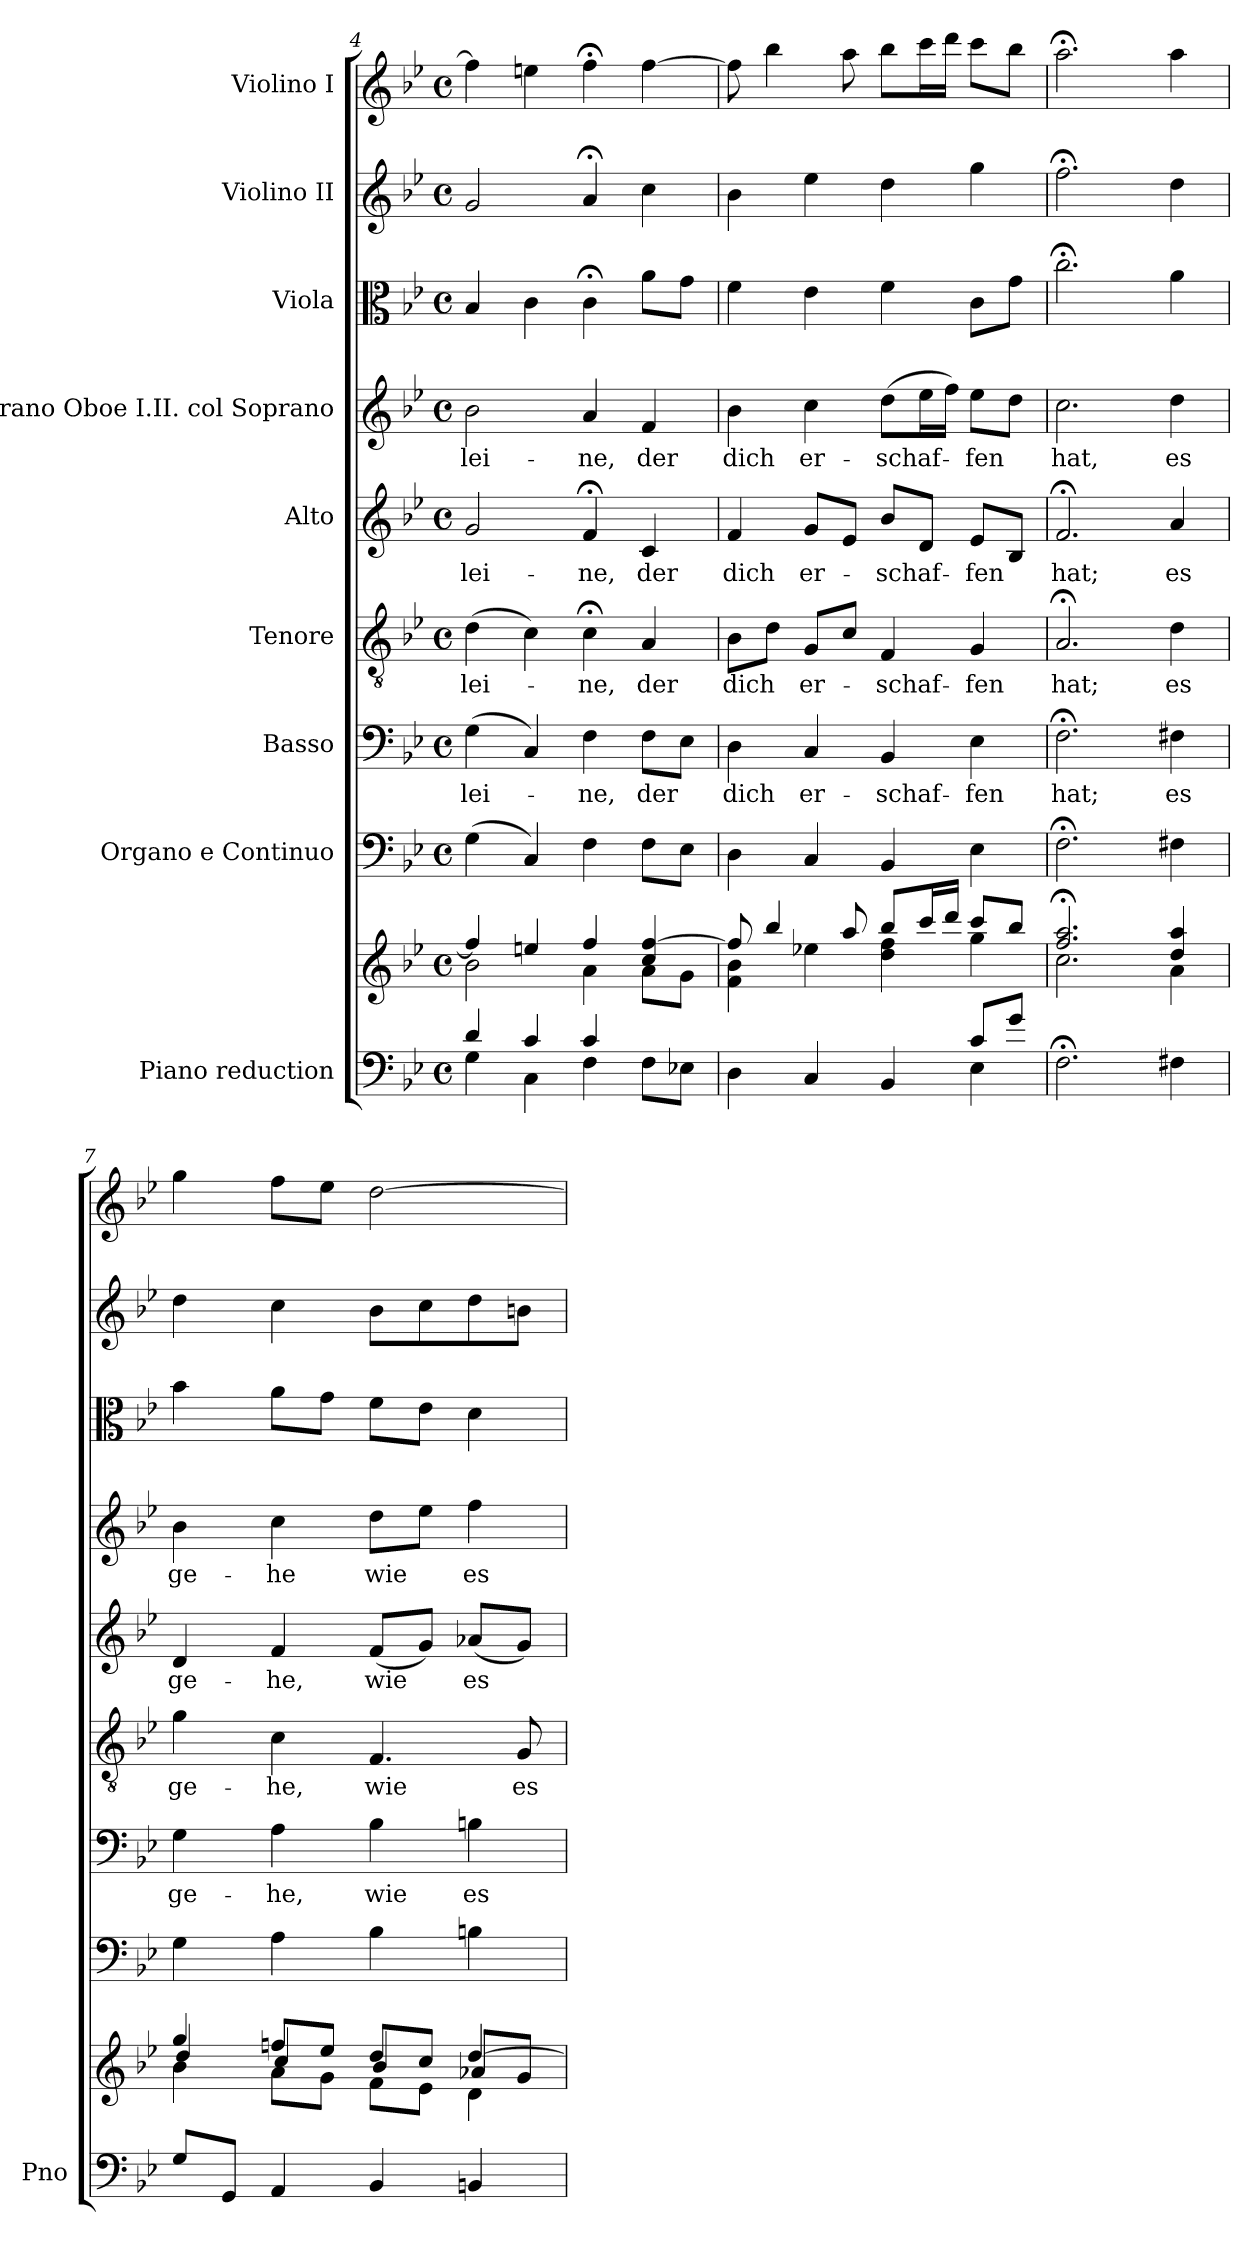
**kern	**kern	**kern	**kern	**text	**kern	**text	**kern	**text	**kern	**text	**kern	**kern	**kern
*part9	*part9	*part8	*part7	*part7	*part6	*part6	*part5	*part5	*part4	*part4	*part3	*part2	*part1
*staff10	*staff9	*staff8	*staff7	*staff7	*staff6	*staff6	*staff5	*staff5	*staff4	*staff4	*staff3	*staff2	*staff1
*I"Piano reduction	*	*I"Organo e Continuo	*I"Basso	*	*I"Tenore	*	*I"Alto	*	*I"Soprano Oboe I.II. col Soprano	*	*I"Viola	*I"Violino II	*I"Violino I
*I'Pno	*	*	*	*	*	*	*	*	*	*	*	*	*
*clefF4	*clefG2	*clefF4	*clefF4	*	*clefGv2	*	*clefG2	*	*clefG2	*	*clefC3	*clefG2	*clefG2
*k[b-e-]	*k[b-e-]	*k[b-e-]	*k[b-e-]	*	*k[b-e-]	*	*k[b-e-]	*	*k[b-e-]	*	*k[b-e-]	*k[b-e-]	*k[b-e-]
*M4/4	*M4/4	*M4/4	*M4/4	*	*M4/4	*	*M4/4	*	*M4/4	*	*M4/4	*M4/4	*M4/4
*met(c)	*met(c)	*met(c)	*met(c)	*	*met(c)	*	*met(c)	*	*met(c)	*	*met(c)	*met(c)	*met(c)
=4	=4	=4	=4	=4	=4	=4	=4	=4	=4	=4	=4	=4	=4
*^	*^	*	*	*	*	*	*	*	*	*	*	*	*
!	!	!	!	!	!	!LO:LY:b	!	!LO:LY:b	!	!LO:LY:b	!	!LO:LY:b	!	!	!
4d/	4G\	4ff/]	2b-\	(>4G\	(>4G\	-lei-	(>4d\	-lei-	2g/	-lei-	2b-\	-lei-	4B-/	2g/	4ff\]
4c/	4C\	4een/	.	4C/)	4C/)	.	4c\)	.	.	.	.	.	4c\	.	4een\
!	!	!	!	!	!	!LO:LY:b	!	!LO:LY:b	!	!LO:LY:b	!	!LO:LY:b	!	!	!
4c/	4F\	4ff/	4a\	4F\	4F\	-ne,	4c;<\	-ne,	4f;</	-ne,	4a/	-ne,	4c;<\	4a;</	4ff;<\
!	!	!	!	!	!	!LO:LY:b	!	!LO:LY:b	!	!LO:LY:b	!	!LO:LY:b	!	!	!
4ryy	8F\L	4cc/ [4ff/	8a\L	8F\L	8F\L	der	4A/	der	4c/	der	4f/	der	8a\L	4cc\	[4ff\
.	8E-X\J	.	8g\J	8E-\J	8E-\J	.	.	.	.	.	.	.	8g\J	.	.
!!LO:PB:g=z
=5	=5	=5	=5	=5	=5	=5	=5	=5	=5	=5	=5	=5	=5	=5	=5
!	!	!	!	!	!	!LO:LY:b	!	!LO:LY:b	!	!LO:LY:b	!	!LO:LY:b	!	!	!
4ryy	4D\	8ff/]	4f\ 4b-\	4D\	4D\	dich	8B-\L	dich	4f/	dich	4b-\	dich	4f\	4b-\	8ff\]
.	.	4bb-/	.	.	.	.	8d\J	.	.	.	.	.	.	.	4bb-\
!	!	!	!	!	!	!LO:LY:b	!	!LO:LY:b	!	!LO:LY:b	!	!LO:LY:b	!	!	!
4C/	4ryy	.	4ee-X\	4C/	4C/	er-	8G/L	er-	8g/L	er-	4cc\	er-	4e-\	4ee-\	.
.	.	8aa/	.	.	.	.	8c/J	.	8e-/J	.	.	.	.	.	8aa\
!	!	!	!	!	!	!LO:LY:b	!	!LO:LY:b	!	!LO:LY:b	!	!LO:LY:b	!	!	!
4BB-/	4ryy	8bb-/L	4dd\ 4ff\	4BB-/	4BB-/	-schaf-	4F/	-schaf-	8b-/L	-schaf-	(>8dd\L	-schaf-	4f\	4dd\	8bb-\L
.	.	16ccc/L	.	.	.	.	.	.	8d/J	.	16ee-\L	.	.	.	16ccc\L
.	.	16ddd/JJ	.	.	.	.	.	.	.	.	16ff\JJ)	.	.	.	16ddd\JJ
!	!	!	!	!	!	!LO:LY:b	!	!LO:LY:b	!	!LO:LY:b	!	!LO:LY:b	!	!	!
8c/L	4E-\	8ccc/L	4gg\	4E-\	4E-\	-fen	4G/	-fen	8e-/L	-fen	8ee-\L	-fen	8c\L	4gg\	8ccc\L
8g/J	.	8bb-/J	.	.	.	.	.	.	8B-/J	.	8dd\J	.	8g\J	.	8bb-\J
*v	*v	*	*	*	*	*	*	*	*	*	*	*	*	*	*
=6	=6	=6	=6	=6	=6	=6	=6	=6	=6	=6	=6	=6	=6	=6
!	!	!	!	!	!LO:LY:b	!	!LO:LY:b	!	!LO:LY:b	!	!LO:LY:b	!	!	!
2.F;\	2.ff/;< 2.aa/;<	2.cc\	2.F;<\	2.F;<\	hat;	2.A;</	hat;	2.f;</	hat;	2.cc\	hat,	2.cc;<\	2.ff;<\	2.aa;<\
!	!	!	!	!	!LO:LY:b	!	!LO:LY:b	!	!LO:LY:b	!	!LO:LY:b	!	!	!
4F#X\	4dd/ 4aa/	4a\	4F#X\	4F#X\	es	4d\	es	4a/	es	4dd\	es	4a\	4dd\	4aa\
=7	=7	=7	=7	=7	=7	=7	=7	=7	=7	=7	=7	=7	=7	=7
*	*	*^	*	*	*	*	*	*	*	*	*	*	*	*
!	!	!	!	!	!	!LO:LY:b	!	!LO:LY:b	!	!LO:LY:b	!	!LO:LY:b	!	!	!
8G/L	4gg/	4b-\	4dd/	4G\	4G\	ge-	4g\	ge-	4d/	ge-	4b-\	ge-	4b-\	4dd\	4gg\
8GG/J	.	.	.	.	.	.	.	.	.	.	.	.	.	.	.
!	!	!	!	!	!	!LO:LY:b	!	!LO:LY:b	!	!LO:LY:b	!	!LO:LY:b	!	!	!
4AA/	8ffn/L	8a\L	4cc/	4A\	4A\	-he,	4c\	-he,	4f/	-he,	4cc\	-he	8a\L	4cc\	8ff\L
.	8ee-/J	8g\J	.	.	.	.	.	.	.	.	.	.	8g\J	.	8ee-\J
!	!	!	!	!	!	!LO:LY:b	!	!LO:LY:b	!	!LO:LY:b	!	!LO:LY:b	!	!	!
4BB-/	8dd/L	8f\L	4b-/	4B-\	4B-\	wie	4.F/	wie	(<8f/L	wie	8dd\L	wie	8f\L	8b-\L	[2dd\
.	8cc/J	8e-\J	.	.	.	.	.	.	8g/J)	.	8ee-\J	.	8e-\J	8cc\	.
!	!	!	!	!	!	!LO:LY:b	!	!	!	!LO:LY:b	!	!LO:LY:b	!	!	!
4BBn/	[4dd/	4d\	8a-X/L	4Bn\	4Bn\	es	.	.	(<8a-X/L	es	4ff\	es	4d\	8dd\	.
!	!	!	!	!	!	!	!	!LO:LY:b	!	!	!	!	!	!	!
.	.	.	8g/J	.	.	.	8G/	es	8g/J)	.	.	.	.	8bn\J	.
*	*v	*v	*v	*	*	*	*	*	*	*	*	*	*	*	*
=	=	=	=	=	=	=	=	=	=	=	=	=	=
*-	*-	*-	*-	*-	*-	*-	*-	*-	*-	*-	*-	*-	*-
